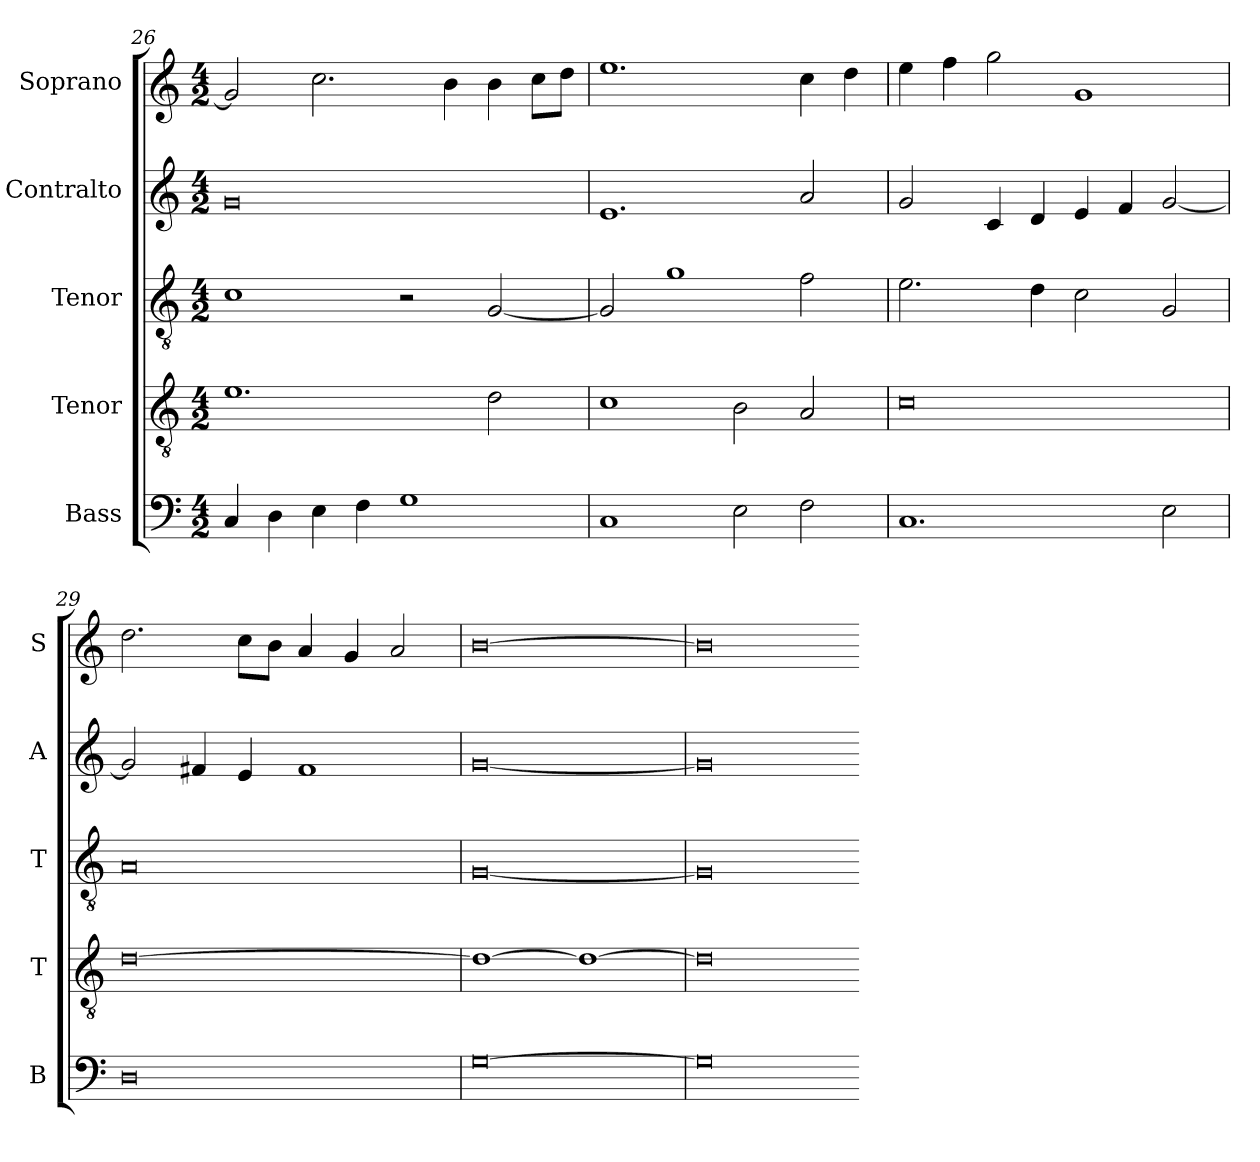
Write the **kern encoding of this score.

**kern	**kern	**kern	**kern	**kern
*part5	*part4	*part3	*part2	*part1
*staff5	*staff4	*staff3	*staff2	*staff1
*I"Bass	*I"Tenor	*I"Tenor	*I"Contralto	*I"Soprano
*I'B	*I'T	*I'T	*I'A	*I'S
*clefF4	*clefGv2	*clefGv2	*clefG2	*clefG2
*k[]	*k[]	*k[]	*k[]	*k[]
*G:mix	*G:mix	*G:mix	*G:mix	*G:mix
*M4/2	*M4/2	*M4/2	*M4/2	*M4/2
=26	=26	=26	=26	=26
4C	1.e	1c	0g	2g]
4D	.	.	.	.
4E	.	.	.	2.cc
4F	.	.	.	.
1G	.	2r	.	.
.	.	.	.	4b
.	2d	[2G	.	4b
.	.	.	.	8cc\L
.	.	.	.	8dd\J
=27	=27	=27	=27	=27
1C	1c	2G]	1.e	1.ee
.	.	1g	.	.
2E	2B	.	.	.
2F	2A	2f	2a	4cc
.	.	.	.	4dd
=28	=28	=28	=28	=28
1.C	0c	2.e	2g	4ee
.	.	.	.	4ff
.	.	.	4c	2gg
.	.	4d	4d	.
.	.	2c	4e	1g
.	.	.	4f	.
2E	.	2G	[2g	.
=29	=29	=29	=29	=29
0D	[0d	0A	2g]	2.dd
.	.	.	4f#X	.
.	.	.	4e	8cc\L
.	.	.	.	8b\J
.	.	.	1f#	4a
.	.	.	.	4g
.	.	.	.	2a
=30	=30	=30	=30	=30
[0G	1d_	[0G	[0g	[0b
.	1d_	.	.	.
=31	=31	=31	=31	=31
0G]	0d]	0G]	0g]	0b]
=-	=-	=-	=-	=-
*-	*-	*-	*-	*-
